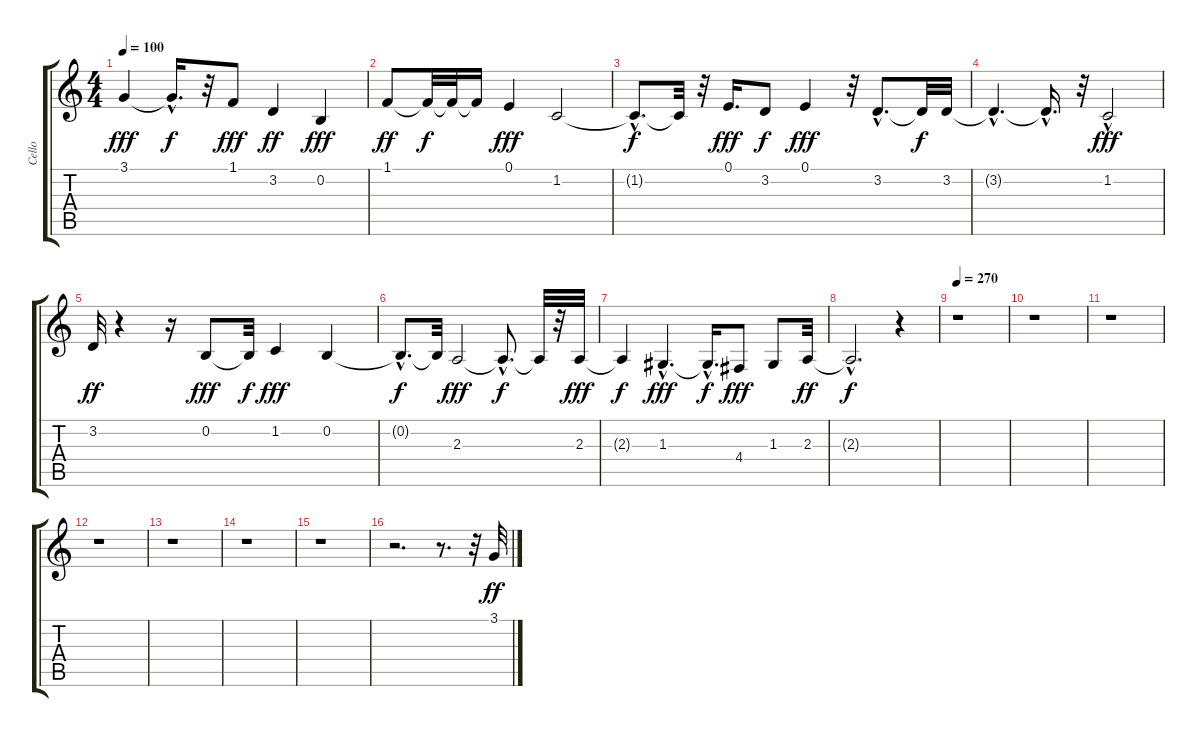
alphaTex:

\track ("Cello" "Cello") {instrument cello}
\staff {score tabs}
\tuning (E4 B3 G3 D3 A2 E2) {hide}
\ts (4 4)
\tempo 100
\clef g2
\ks c
3.1.4{dy fff instrument cello} 3.1{hac t}.16{d dy f} r.32 1.1.8{dy fff} 3.2.4{dy ff} 0.2.4{dy fff} |
1.1.8{dy ff} 1.1{t}.32{dy f} 1.1{t}.32 1.1{t}.16 0.1.4{dy fff} 1.2.2 |
1.2{hac t}.8{d dy f} 1.2{t}.32 r.32 0.1.16{d dy fff} 3.2.8{dy f} 0.1.4{dy fff} r.32 3.2{hac}.8{d} 3.2{t}.32{dy f} 3.2.32 |
3.2{hac t}.4{d} 3.2{hac t}.16{d} r.32 1.2{hac}.2{dy fff} |
3.2.32{dy ff} r.4 r.16 0.2.8{dy fff} 0.2{t}.32{dy f} 1.2.4{dy fff} 0.2.4 |
0.2{hac t}.8{d dy f} 0.2{t}.32 2.3.2{dy fff} 2.3{hac t}.8{d dy f} 2.3{t}.32 r.32 2.3.32{dy fff} |
2.3{t}.4{dy f} 1.3{hac}.4{d dy fff} 1.3{hac t}.16{d dy f} 4.4.8{dy fff} 1.3.8 2.3.32{dy ff} |
2.3{hac t}.2{d dy f} r.4 |
\tempo 270
r.1 |
r.1 |
r.1 |
r.1 |
r.1 |
r.1 |
r.1 |
r.2{d} r.8{d} r.32 3.1.32{dy ff}
